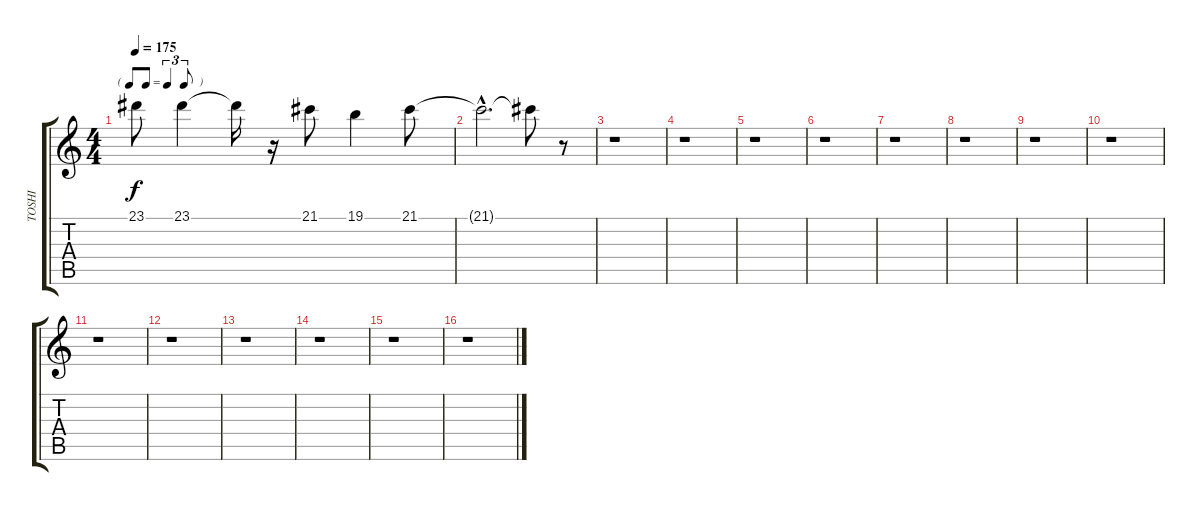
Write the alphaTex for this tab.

\track ("TOSHI" "TOSHI") {instrument electricgrandpiano}
\staff {score tabs}
\tuning (E4 B3 G3 D3 A2 E2) {hide}
\ts (4 4)
\tf triplet8th
\tempo 175
\clef g2
\ks c
23.1.8{dy f} 23.1.4 23.1{t}.16 r.16 21.1.8 19.1.4 21.1.8 |
21.1{hac t}.2{d} 21.1{t}.8 r.8 |
r.1 |
r.1 |
r.1 |
r.1 |
r.1 |
r.1 |
r.1 |
r.1 |
r.1 |
r.1 |
r.1 |
r.1 |
r.1 |
r.1
